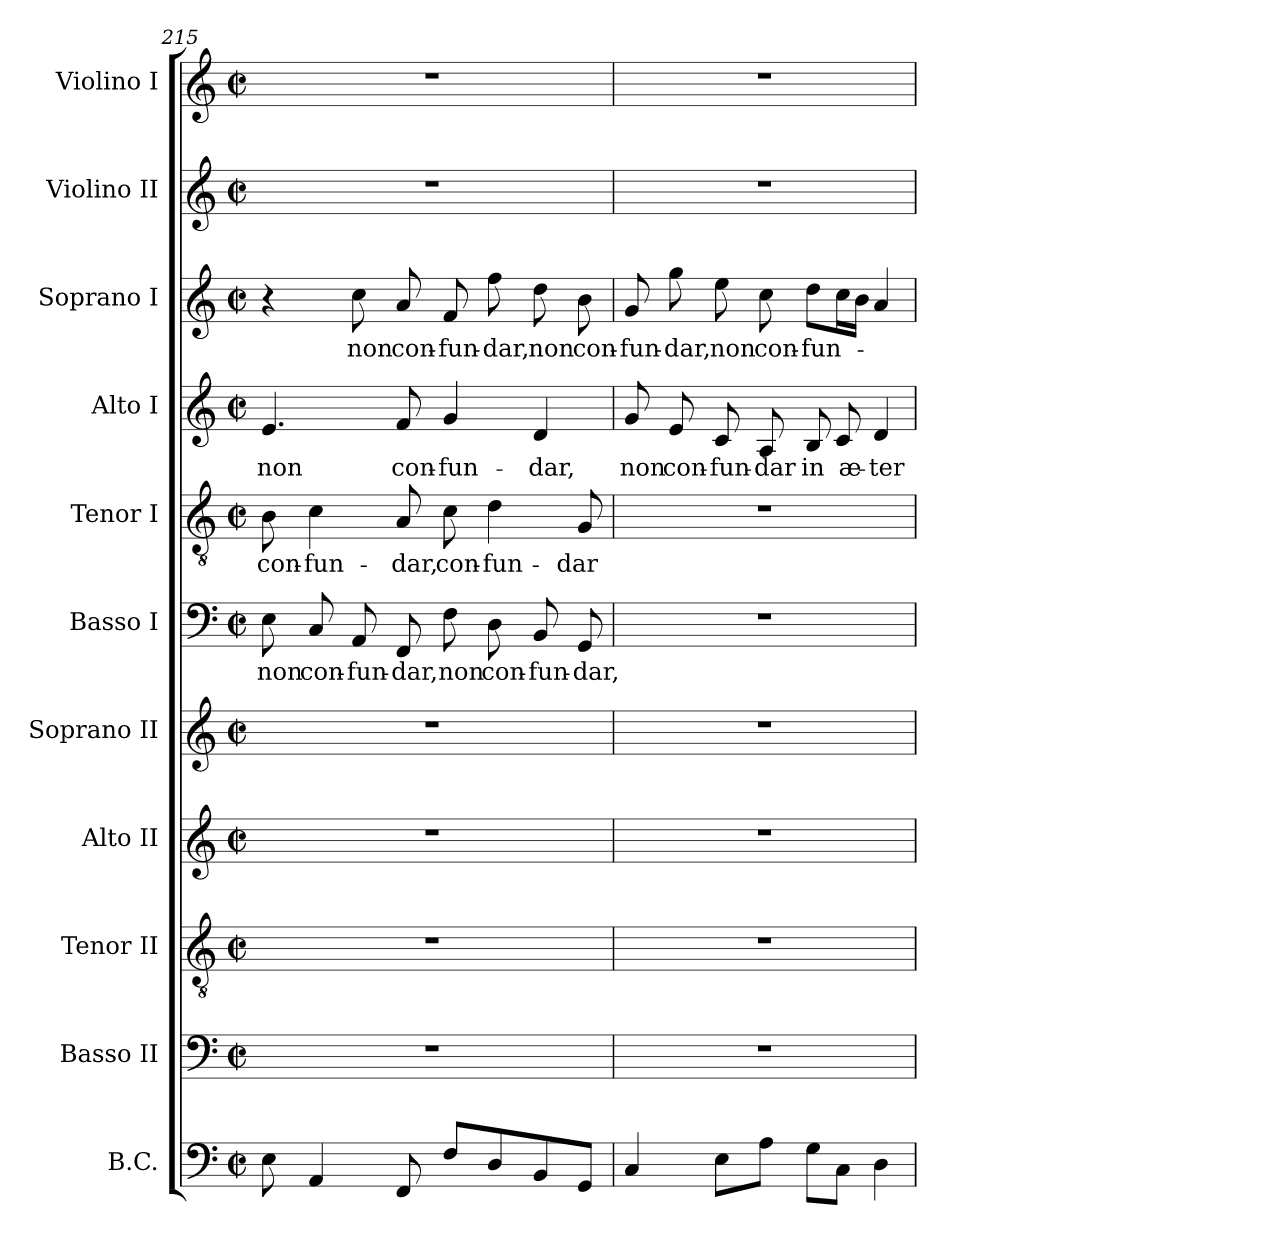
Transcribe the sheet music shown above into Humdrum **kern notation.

**kern	**kern	**kern	**kern	**kern	**kern	**text	**kern	**text	**kern	**text	**kern	**text	**kern	**kern
*part11	*part10	*part9	*part8	*part7	*part6	*part6	*part5	*part5	*part4	*part4	*part3	*part3	*part2	*part1
*staff11	*staff10	*staff9	*staff8	*staff7	*staff6	*staff6	*staff5	*staff5	*staff4	*staff4	*staff3	*staff3	*staff2	*staff1
*I"B.C.	*I"Basso II	*I"Tenor II	*I"Alto II	*I"Soprano II	*I"Basso I	*	*I"Tenor I	*	*I"Alto I	*	*I"Soprano I	*	*I"Violino II	*I"Violino I
*I'BC	*I'B 2	*I'T 2	*I'A 2	*I'S 2	*I'B 1	*	*I'T 1	*	*I'A 1	*	*I'S 1	*	*I'Vln. II	*I'Vln. I
*clefF4	*clefF4	*clefGv2	*clefG2	*clefG2	*clefF4	*	*clefGv2	*	*clefG2	*	*clefG2	*	*clefG2	*clefG2
*k[]	*k[]	*k[]	*k[]	*k[]	*k[]	*	*k[]	*	*k[]	*	*k[]	*	*k[]	*k[]
*C:	*C:	*C:	*C:	*C:	*C:	*	*C:	*	*C:	*	*C:	*	*C:	*C:
*M2/2	*M2/2	*M2/2	*M2/2	*M2/2	*M2/2	*	*M2/2	*	*M2/2	*	*M2/2	*	*M2/2	*M2/2
*met(c|)	*met(c|)	*met(c|)	*met(c|)	*met(c|)	*met(c|)	*	*met(c|)	*	*met(c|)	*	*met(c|)	*	*met(c|)	*met(c|)
=215	=215	=215	=215	=215	=215	=215	=215	=215	=215	=215	=215	=215	=215	=215
!	!	!	!	!	!	!LO:LY:b	!	!	!	!	!	!	!	!
!	!	!	!	!	!	!	!	!LO:LY:b	!	!	!	!	!	!
!	!	!	!	!	!	!	!	!	!	!LO:LY:b	!	!	!	!
8E\	1r	1r	1r	1r	8E\	non	8B\	con-	4.e/	non	4r	.	1r	1r
!	!	!	!	!	!	!LO:LY:b	!	!	!	!	!	!	!	!
!	!	!	!	!	!	!	!	!LO:LY:b	!	!	!	!	!	!
4AA/	.	.	.	.	8C/	con-	4c\	-fun-	.	.	.	.	.	.
!	!	!	!	!	!	!LO:LY:b	!	!	!	!	!	!	!	!
!	!	!	!	!	!	!	!	!	!	!	!	!LO:LY:b	!	!
.	.	.	.	.	8AA/	-fun-	.	.	.	.	8cc\	non	.	.
!	!	!	!	!	!	!LO:LY:b	!	!	!	!	!	!	!	!
!	!	!	!	!	!	!	!	!LO:LY:b	!	!	!	!	!	!
!	!	!	!	!	!	!	!	!	!	!LO:LY:b	!	!	!	!
!	!	!	!	!	!	!	!	!	!	!	!	!LO:LY:b	!	!
8FF/	.	.	.	.	8FF/	-dar,	8A/	-dar,	8f/	con-	8a/	con-	.	.
!	!	!	!	!	!	!LO:LY:b	!	!	!	!	!	!	!	!
!	!	!	!	!	!	!	!	!LO:LY:b	!	!	!	!	!	!
!	!	!	!	!	!	!	!	!	!	!LO:LY:b	!	!	!	!
!	!	!	!	!	!	!	!	!	!	!	!	!LO:LY:b	!	!
8F/L	.	.	.	.	8F\	non	8c\	con-	4g/	-fun-	8f/	-fun-	.	.
!	!	!	!	!	!	!LO:LY:b	!	!	!	!	!	!	!	!
!	!	!	!	!	!	!	!	!LO:LY:b	!	!	!	!	!	!
!	!	!	!	!	!	!	!	!	!	!	!	!LO:LY:b	!	!
8D/	.	.	.	.	8D\	con-	4d\	-fun-	.	.	8ff\	-dar,	.	.
!	!	!	!	!	!	!LO:LY:b	!	!	!	!	!	!	!	!
!	!	!	!	!	!	!	!	!	!	!LO:LY:b	!	!	!	!
!	!	!	!	!	!	!	!	!	!	!	!	!LO:LY:b	!	!
8BB/	.	.	.	.	8BB/	-fun-	.	.	4d/	-dar,	8dd\	non	.	.
!	!	!	!	!	!	!LO:LY:b	!	!	!	!	!	!	!	!
!	!	!	!	!	!	!	!	!LO:LY:b	!	!	!	!	!	!
!	!	!	!	!	!	!	!	!	!	!	!	!LO:LY:b	!	!
8GG/J	.	.	.	.	8GG/	-dar,	8G/	-dar	.	.	8b\	con-	.	.
=216	=216	=216	=216	=216	=216	=216	=216	=216	=216	=216	=216	=216	=216	=216
!	!	!	!	!	!	!	!	!	!	!LO:LY:b	!	!	!	!
!	!	!	!	!	!	!	!	!	!	!	!	!LO:LY:b	!	!
4C/	1r	1r	1r	1r	1r	.	1r	.	8g/	non	8g/	-fun-	1r	1r
!	!	!	!	!	!	!	!	!	!	!LO:LY:b	!	!	!	!
!	!	!	!	!	!	!	!	!	!	!	!	!LO:LY:b	!	!
.	.	.	.	.	.	.	.	.	8e/	con-	8gg\	-dar,	.	.
!	!	!	!	!	!	!	!	!	!	!LO:LY:b	!	!	!	!
!	!	!	!	!	!	!	!	!	!	!	!	!LO:LY:b	!	!
8E\L	.	.	.	.	.	.	.	.	8c/	-fun-	8ee\	non	.	.
!	!	!	!	!	!	!	!	!	!	!LO:LY:b	!	!	!	!
!	!	!	!	!	!	!	!	!	!	!	!	!LO:LY:b	!	!
8A\J	.	.	.	.	.	.	.	.	8A/	-dar	8cc\	con-	.	.
!	!	!	!	!	!	!	!	!	!	!LO:LY:b	!	!	!	!
!	!	!	!	!	!	!	!	!	!	!	!	!LO:LY:b	!	!
8G\L	.	.	.	.	.	.	.	.	8B/	in	8dd\L	-fun-	.	.
!	!	!	!	!	!	!	!	!	!	!LO:LY:b	!	!	!	!
8C\J	.	.	.	.	.	.	.	.	8c/	æ-	16cc\L	.	.	.
.	.	.	.	.	.	.	.	.	.	.	16b\JJ	.	.	.
!	!	!	!	!	!	!	!	!	!	!LO:LY:b	!	!	!	!
4D\	.	.	.	.	.	.	.	.	4d/	-ter-	4a/	.	.	.
=	=	=	=	=	=	=	=	=	=	=	=	=	=	=
*-	*-	*-	*-	*-	*-	*-	*-	*-	*-	*-	*-	*-	*-	*-
